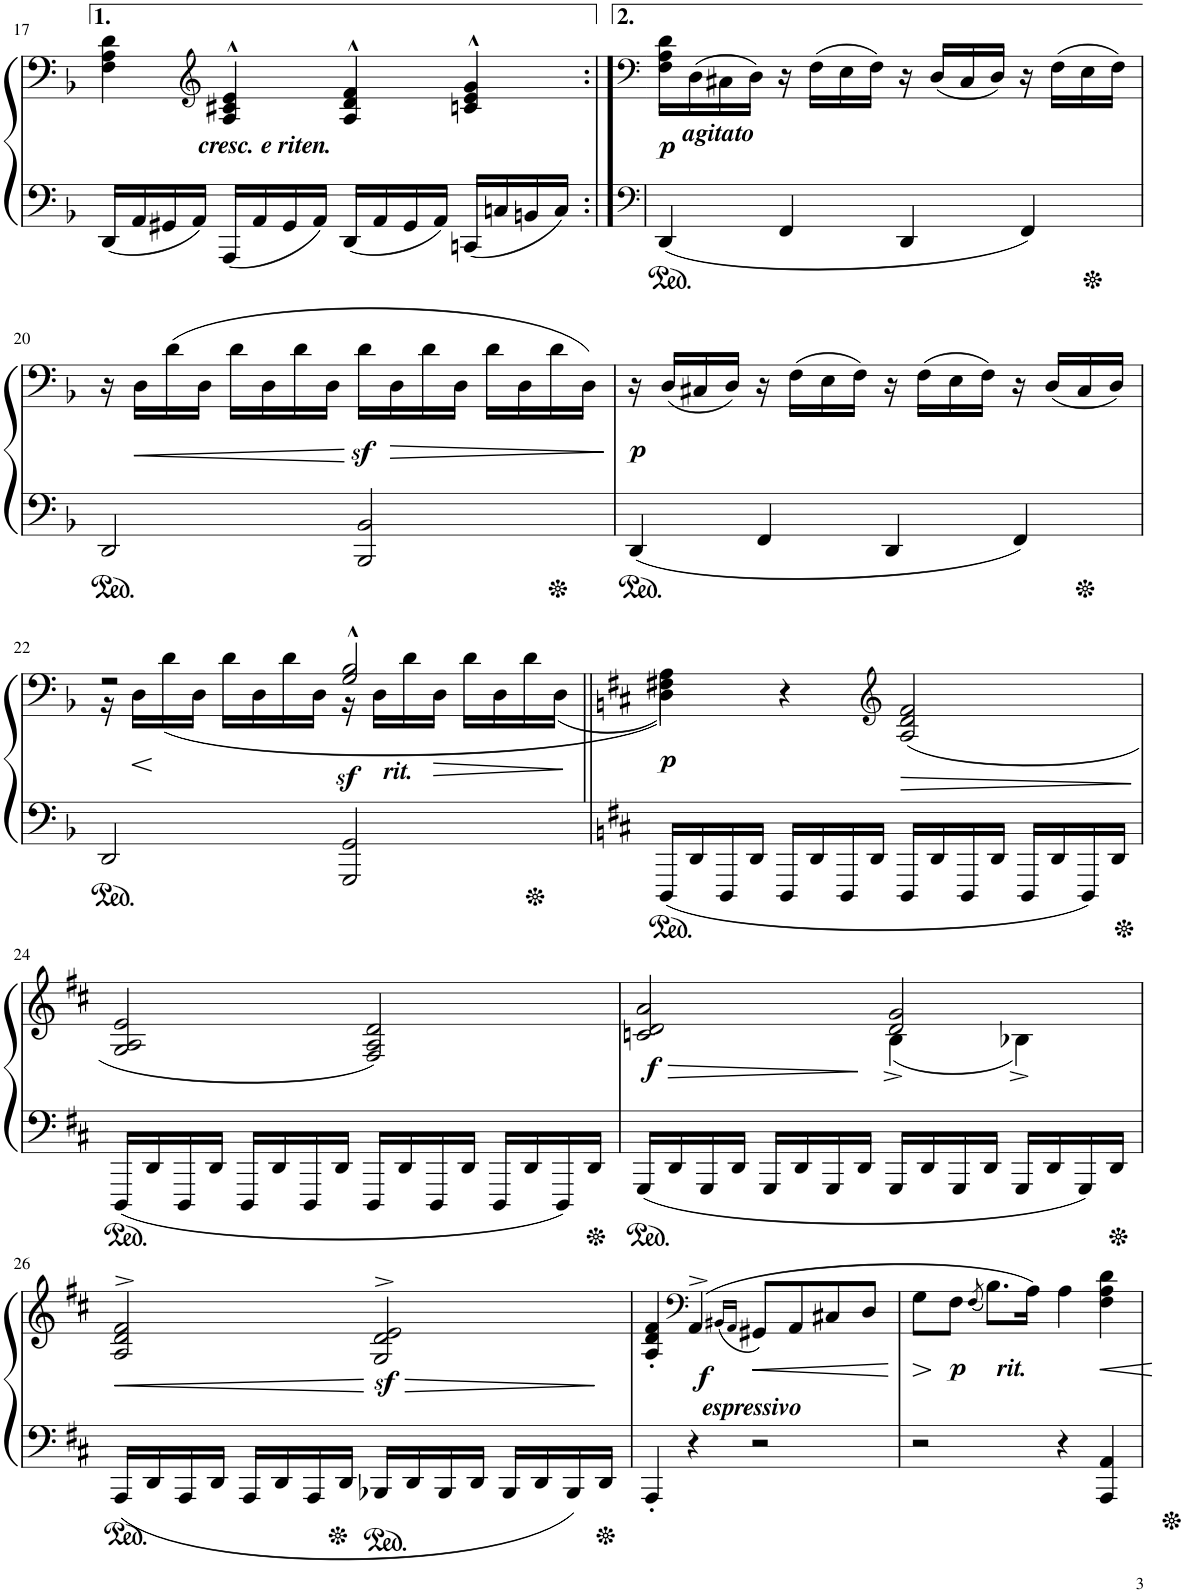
**kern	**kern	**dynam
*part1	*part1	*part1
*staff2	*staff1	*staff1/2
*I"Piano	*	*
*I'Pno	*	*
!!LO:PB:g=z
*clefF4	*clefF4	*
*k[b-]	*k[b-]	*
*M4/4	*M4/4	*
*met(c)	*met(c)	*
=17	=17	=17
16DD/LL	4F\ 4A\ 4d\	.
16AA/	.	.
16GG#X/	.	.
16AA/JJ	.	.
*	*clefG2	*
!	!LO:TX:b:Bi:t=cresc. e riten.	!
16AAA/LL	4A/^^ 4c#X/^^ 4e/^^	.
16AA/	.	.
16GG#/	.	.
16AA/JJ	.	.
16DD/LL	4A/^^ 4d/^^ 4f/^^	.
16AA/	.	.
16GG#/	.	.
16AA/JJ	.	.
16CCn/LL	4cn/^^ 4e/^^ 4g/^^	.
16Cn/	.	.
16BBn/	.	.
16C/JJ	.	.
=18:|!	=18:|!	=18:|!
64ryy	64ryy	.
=19-	=19-	=19-
*clefF4	*clefF4	*
!	!	!LO:DY:b
4DD/	16F\ 16A\ 16d\LL	p
!	!LO:TX:b:Bi:t=agitato	!
.	(16D\	.
.	16C#X\	.
.	16D\JJ)	.
4FF/	16r	.
.	(16F\LL	.
.	16E\	.
.	16F\JJ)	.
4DD/	16r	.
.	(16D/LL	.
.	16C#/	.
.	16D/JJ)	.
4FF/	16r	.
.	(16F\LL	.
.	16E\	.
.	16F\JJ)	.
!!LO:LB:g=z
=20	=20	=20
2DD/	16r	.
!	!	!LO:HP:b
.	16D\LL	<
.	(16d\	.
.	16D\JJ	.
.	16d\LL	.
.	16D\	.
.	16d\	.
.	16D\JJ	.
2BBB-/ 2BB-/	16dz<\LL	.
!	!	!LO:HP:b
.	16D\	>
.	16d\	.
.	16D\JJ	.
.	16d\LL	.
.	16D\	.
.	16d\	.
.	16D\JJ)	.
.	.	[
=21	=21	=21
!	!	!LO:DY:b
4DD/	16r	p
.	(16D/LL	.
.	16C#X/	.
.	16D/JJ)	.
4FF/	16r	.
.	(16F\LL	.
.	16E\	.
.	16F\JJ)	.
4DD/	16r	.
.	(16F\LL	.
.	16E\	.
.	16F\JJ)	.
4FF/	16r	.
.	(16D/LL	.
.	16C#/	.
.	16D/JJ)	.
!!LO:LB:g=z
=22	=22	=22
*	*^	*
2DD/	2r	16r	.
!	!	!	!LO:HP:b
.	.	16D\LL	<
.	.	(16d\	[
.	.	16D\JJ	.
.	.	16d\LL	.
.	.	16D\	.
.	.	16d\	.
.	.	16D\JJ	.
!	!	!	!LO:DY:b
2GGG/ 2GG/	2G/^^ 2B-/^^	16r	sf
!	!	!LO:TX:b:Bi:t=rit.	!
.	.	16D\LL	.
.	.	16d\	.
!	!	!	!LO:HP:b
.	.	16D\JJ	>
.	.	16d\LL	.
.	.	16D\	.
.	.	16d\	.
.	.	(16D\JJ	.
*	*v	*v	*
.	.	]
=23||	=23||	=23||
*k[f#c#]	*k[f#c#]	*
*	*^	*
!	!	!	!LO:DY:b
16DDD/LL	4F#X\ 4A\)	4D\)	p
16DD/	.	.	.
16DDD/	.	.	.
16DD/JJ	.	.	.
16DDD/LL	4r	4ryy	.
16DD/	.	.	.
16DDD/	.	.	.
16DD/JJ	.	.	.
*	*clefG2	*	*
!	!	!	!LO:HP:b
16DDD/LL	(2A/ 2d/ 2f#/	2ryy	>
16DD/	.	.	.
16DDD/	.	.	.
16DD/JJ	.	.	.
16DDD/LL	.	.	.
16DD/	.	.	.
16DDD/	.	.	.
16DD/JJ	.	.	.
*	*v	*v	*
.	.	]
!!LO:LB:g=z
=24	=24	=24
16DDD/LL	2G/ 2A/ 2e/	.
16DD/	.	.
16DDD/	.	.
16DD/JJ	.	.
16DDD/LL	.	.
16DD/	.	.
16DDD/	.	.
16DD/JJ	.	.
16DDD/LL	2F#/ 2A/ 2d/)	.
16DD/	.	.
16DDD/	.	.
16DD/JJ	.	.
16DDD/LL	.	.
16DD/	.	.
16DDD/	.	.
16DD/JJ	.	.
=25	=25	=25
!	!	!LO:HP:b
*	*^	*
!	!	!	!LO:DY:n=1:b
16GGG/LL	2cn/ 2d/ 2a/	2ryy	> f
16DD/	.	.	.
16GGG/	.	.	.
16DD/JJ	.	.	.
16GGG/LL	.	.	.
16DD/	.	.	.
16GGG/	.	.	.
16DD/JJ	.	.	.
16GGG/LL	2d/ 2g/	(4B^\	]
16DD/	.	.	.
16GGG/	.	.	.
16DD/JJ	.	.	.
16GGG/LL	.	4B-X^\)	.
16DD/	.	.	.
16GGG/	.	.	.
16DD/JJ	.	.	.
*	*v	*v	*
!!LO:LB:g=z
=26	=26	=26
!	!	!LO:HP:b
16AAA/LL	2A/^> 2d/^> 2f#/^>	<
16DD/	.	.
16AAA/	.	.
16DD/JJ	.	.
16AAA/LL	.	.
16DD/	.	.
16AAA/	.	.
16DD/JJ	.	.
!	!	!LO:HP:n=1:b
16BBB-X/LL	2G/z<^> 2d/z<^> 2e/z<^>	] >
16DD/	.	.
16BBB-/	.	.
16DD/JJ	.	.
16BBB-/LL	.	.
16DD/	.	.
16BBB-/	.	.
16DD/JJ	.	.
.	.	[
=27	=27	=27
4AAA'/	4A/' 4d/' 4f#/'	.
*	*clefF4	*
!	!	!LO:DY:b
4r	(4AA^>/	f
.	(16qBB#X/LL	.
.	16qAA/JJ	.
!	!LO:TX:b:Bi:t=espressivo	!
2r	8GG#X/L)	.
.	8AA/	.
.	8C#X/	.
.	8D/J	.
.	.	]
=28	=28	=28
!	!	!LO:HP:b
2r	8G\L	>
!	!	!LO:DY:b
.	8F#\J	p
.	(8qF#/	.
!	!LO:TX:b:Bi:t=rit.	!
.	8.B\L)	.
.	16A\Jk)	.
4r	4A\	.
4AAA/ 4AA/	4F#\ 4A\ 4d\	.
.	.	]
=	=	=
*-	*-	*-
